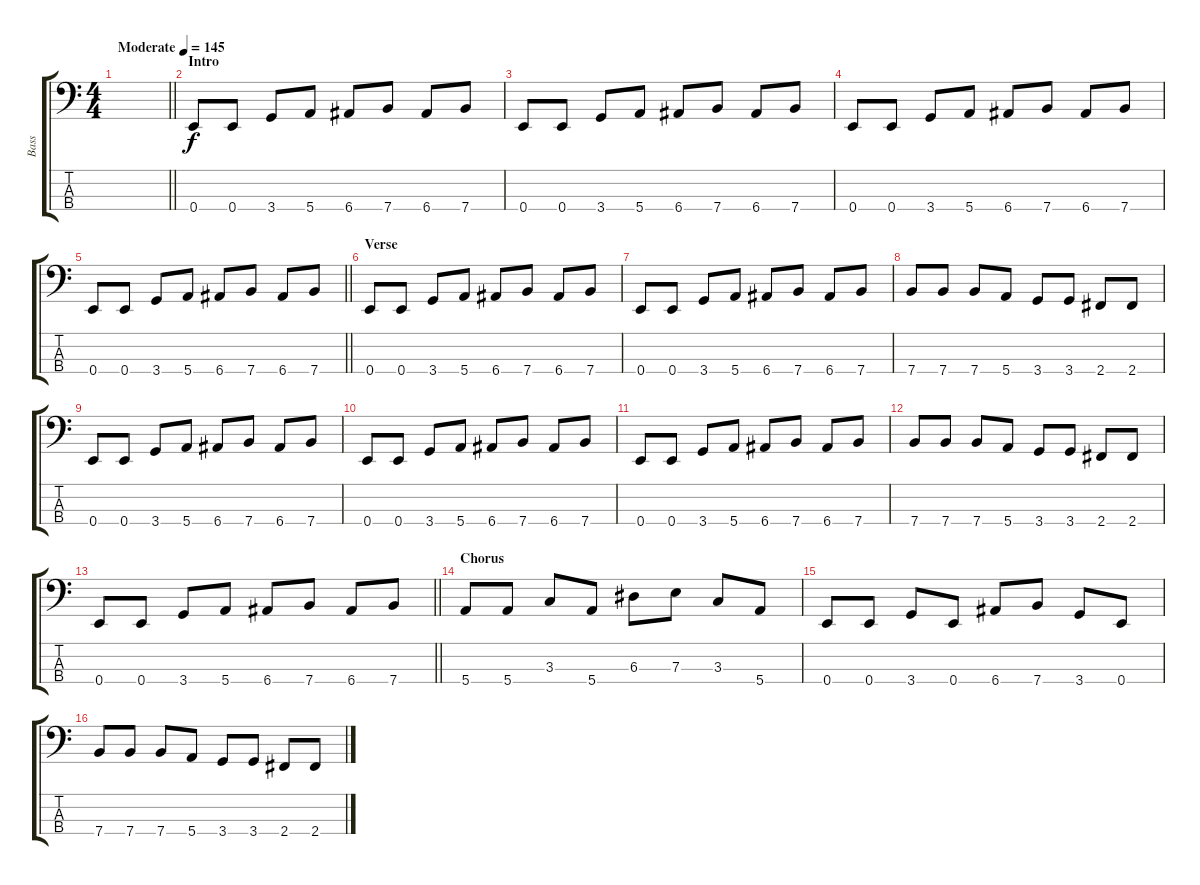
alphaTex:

\track ("Bass" "Bass") {instrument electricbasspick}
\staff {score tabs}
\tuning (G2 D2 A1 E1) {hide}
\ts (4 4)
\tempo (145 "Moderate")
\clef f4
\barLineRight lightlight
\ks c
|
\section ("" "Intro")
0.4.8 0.4.8 3.4.8 5.4.8 6.4.8 7.4.8 6.4.8 7.4.8 |
0.4.8 0.4.8 3.4.8 5.4.8 6.4.8 7.4.8 6.4.8 7.4.8 |
0.4.8 0.4.8 3.4.8 5.4.8 6.4.8 7.4.8 6.4.8 7.4.8 |
\barLineRight lightlight
0.4.8 0.4.8 3.4.8 5.4.8 6.4.8 7.4.8 6.4.8 7.4.8 |
\section ("" "Verse")
0.4.8 0.4.8 3.4.8 5.4.8 6.4.8 7.4.8 6.4.8 7.4.8 |
0.4.8 0.4.8 3.4.8 5.4.8 6.4.8 7.4.8 6.4.8 7.4.8 |
7.4.8 7.4.8 7.4.8 5.4.8 3.4.8 3.4.8 2.4.8 2.4.8 |
0.4.8 0.4.8 3.4.8 5.4.8 6.4.8 7.4.8 6.4.8 7.4.8 |
0.4.8 0.4.8 3.4.8 5.4.8 6.4.8 7.4.8 6.4.8 7.4.8 |
0.4.8 0.4.8 3.4.8 5.4.8 6.4.8 7.4.8 6.4.8 7.4.8 |
7.4.8 7.4.8 7.4.8 5.4.8 3.4.8 3.4.8 2.4.8 2.4.8 |
\barLineRight lightlight
0.4.8 0.4.8 3.4.8 5.4.8 6.4.8 7.4.8 6.4.8 7.4.8 |
\section ("" "Chorus")
5.4.8 5.4.8 3.3.8 5.4.8 6.3.8 7.3.8 3.3.8 5.4.8 |
0.4.8 0.4.8 3.4.8 0.4.8 6.4.8 7.4.8 3.4.8 0.4.8 |
7.4.8 7.4.8 7.4.8 5.4.8 3.4.8 3.4.8 2.4.8 2.4.8
